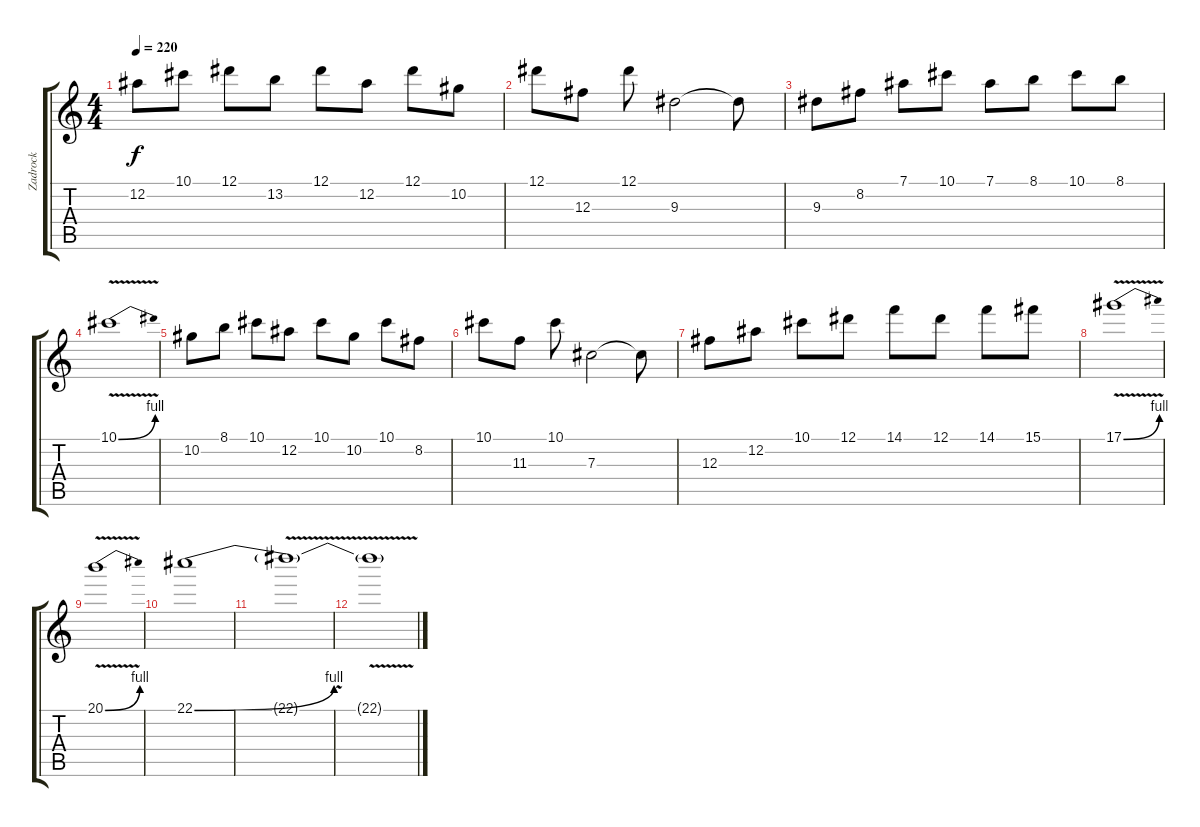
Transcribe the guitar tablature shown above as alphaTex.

\track ("Zadrock" "Zadrock") {instrument overdrivenguitar}
\staff {score tabs}
\tuning (Eb4 Bb3 Gb3 Db3 Ab2 Eb2) {hide}
\ts (4 4)
\tempo 220
\clef g2
\ks c
12.2.8{dy f} 10.1.8 12.1.8 13.2.8 12.1.8 12.2.8 12.1.8 10.2.8 |
12.1.8 12.3.8 12.1.8 9.3.2 9.3{t}.8 |
9.3.8 8.2.8 7.1.8 10.1.8 7.1.8 8.1.8 10.1.8 8.1.8 |
10.1{be (bend 0 0 60 4) v}.1 |
10.2.8 8.1.8 10.1.8 12.2.8 10.1.8 10.2.8 10.1.8 8.2.8 |
10.1.8 11.3.8 10.1.8 7.3.2 7.3{t}.8 |
12.3.8 12.2.8 10.1.8 12.1.8 14.1.8 12.1.8 14.1.8 15.1.8 |
17.1{be (bend 0 0 60 4) v}.1 |
20.1{be (bend 0 0 60 4) v}.1 |
22.1{be (bend 0 0 60 4)}.1 |
22.1{v t}.1 |
22.1{t}.1
